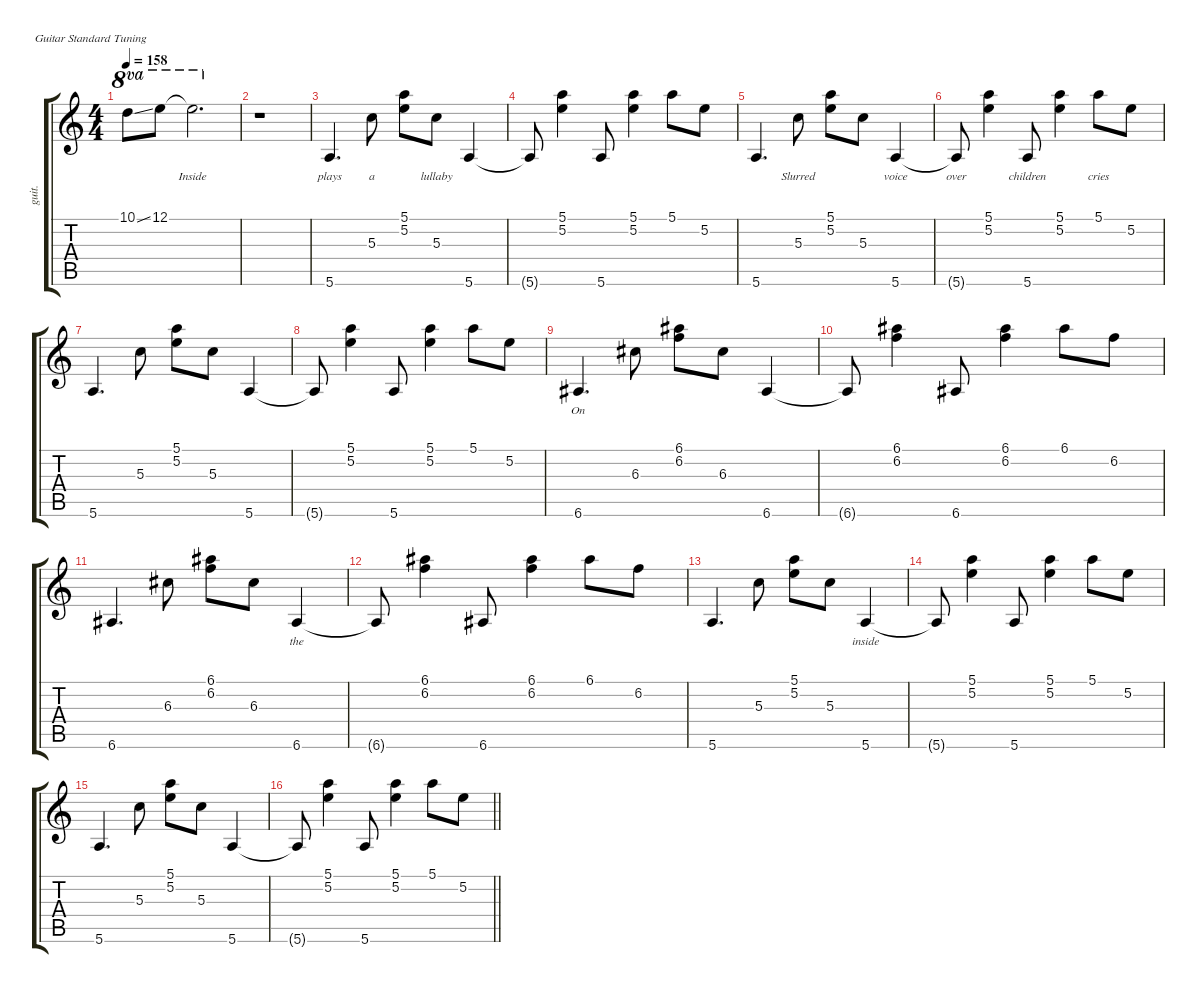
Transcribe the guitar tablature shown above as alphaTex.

\defaultSystemsLayout 4
\hideDynamics
\bracketExtendMode groupsimilarinstruments
\otherSystemsTrackNameOrientation horizontal
\track ("Guitar 1-show" "guit.") {defaultSystemsLayout 8 mute instrument electricguitarjazz}
\staff {score tabs}
\tuning (E4 B3 G3 D3 A2 E2)
\ts (4 4)
\tempo 158
\clef g2
\ks aminor
10.1{ss}.8{ot 8va dy f beam Down} 12.1.8{ot 8va beam Down} 12.1{t}.2{d ot 8va lyrics (0 "Inside") lyrics (1 "") lyrics (2 "") lyrics (3 "") lyrics (4 "") beam Down} |
r.1{beam Down} |
5.6.4{d lyrics (0 "plays") lyrics (1 "") lyrics (2 "") lyrics (3 "") lyrics (4 "") dy ff beam Up} 5.3.8{lyrics (0 "a") lyrics (1 "") lyrics (2 "") lyrics (3 "") lyrics (4 "") beam Down} (5.2 5.1).8{beam Down} 5.3.8{lyrics (0 "lullaby") lyrics (1 "") lyrics (2 "") lyrics (3 "") lyrics (4 "") beam Down} 5.6.4{beam Up} |
5.6{t}.8{dy mf beam Up} (5.1 5.2).4{beam Down} 5.6.8{beam Up} (5.1 5.2).4{beam Down} 5.1.8{beam Down} 5.2.8{beam Down} |
5.6.4{d dy ff beam Up} 5.3.8{lyrics (0 "Slurred") lyrics (1 "") lyrics (2 "") lyrics (3 "") lyrics (4 "") beam Down} (5.2 5.1).8{beam Down} 5.3.8{beam Down} 5.6.4{lyrics (0 "voice") lyrics (1 "") lyrics (2 "") lyrics (3 "") lyrics (4 "") beam Up} |
5.6{t}.8{lyrics (0 "over") lyrics (1 "") lyrics (2 "") lyrics (3 "") lyrics (4 "") dy mf beam Up} (5.1 5.2).4{beam Down} 5.6.8{lyrics (0 "children") lyrics (1 "") lyrics (2 "") lyrics (3 "") lyrics (4 "") beam Up} (5.1 5.2).4{beam Down} 5.1.8{lyrics (0 "cries") lyrics (1 "") lyrics (2 "") lyrics (3 "") lyrics (4 "") beam Down} 5.2.8{beam Down} |
5.6.4{d dy ff beam Up} 5.3.8{beam Down} (5.2 5.1).8{beam Down} 5.3.8{beam Down} 5.6.4{beam Up} |
5.6{t}.8{dy mf beam Up} (5.1 5.2).4{beam Down} 5.6.8{beam Up} (5.1 5.2).4{beam Down} 5.1.8{beam Down} 5.2.8{beam Down} |
6.6{acc #}.4{d lyrics (0 "On") lyrics (1 "") lyrics (2 "") lyrics (3 "") lyrics (4 "") dy ff beam Up} 6.3{acc #}.8{beam Down} (6.2 6.1{acc #}).8{beam Down} 6.3{acc #}.8{beam Down} 6.6{acc #}.4{beam Up} |
6.6{t acc #}.8{dy mf beam Up} (6.1{acc #} 6.2).4{beam Down} 6.6{acc #}.8{beam Up} (6.1{acc #} 6.2).4{beam Down} 6.1{acc #}.8{beam Down} 6.2.8{beam Down} |
6.6{acc #}.4{d dy ff beam Up} 6.3{acc #}.8{beam Down} (6.2 6.1{acc #}).8{beam Down} 6.3{acc #}.8{beam Down} 6.6{acc #}.4{lyrics (0 "the") lyrics (1 "") lyrics (2 "") lyrics (3 "") lyrics (4 "") beam Up} |
6.6{t acc #}.8{dy mf beam Up} (6.1{acc #} 6.2).4{beam Down} 6.6{acc #}.8{beam Up} (6.1{acc #} 6.2).4{beam Down} 6.1{acc #}.8{beam Down} 6.2.8{beam Down} |
5.6.4{d dy ff beam Up} 5.3.8{beam Down} (5.2 5.1).8{beam Down} 5.3.8{beam Down} 5.6.4{lyrics (0 "inside") lyrics (1 "") lyrics (2 "") lyrics (3 "") lyrics (4 "") beam Up} |
5.6{t}.8{dy mf beam Up} (5.1 5.2).4{beam Down} 5.6.8{beam Up} (5.1 5.2).4{beam Down} 5.1.8{beam Down} 5.2.8{beam Down} |
5.6.4{d dy ff beam Up} 5.3.8{beam Down} (5.2 5.1).8{beam Down} 5.3.8{beam Down} 5.6.4{beam Up} |
\barLineRight lightlight
5.6{t}.8{dy mf beam Up} (5.1 5.2).4{beam Down} 5.6.8{beam Up} (5.1 5.2).4{beam Down} 5.1.8{beam Down} 5.2.8{beam Down}
